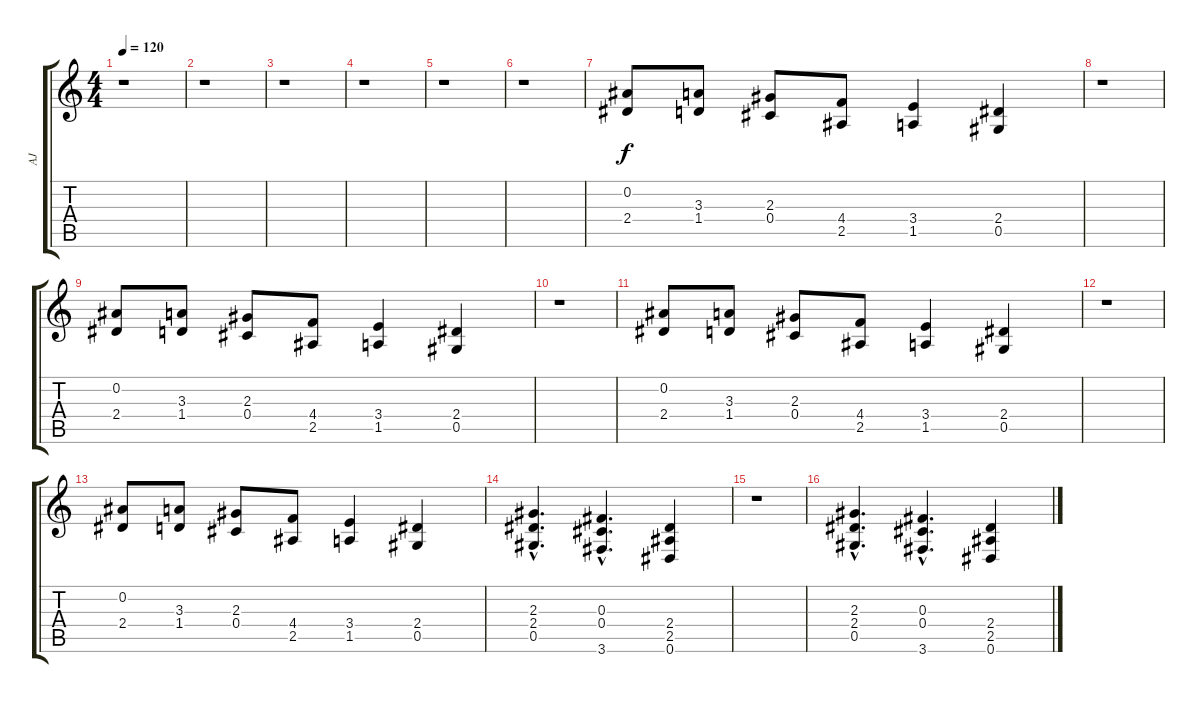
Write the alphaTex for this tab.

\track ("AJ" "AJ") {instrument distortionguitar}
\staff {score tabs}
\tuning (Eb4 Bb3 Gb3 Db3 Ab2 Eb2) {hide}
\ts (4 4)
\tempo 120
\clef g2
\ks c
r.1{dy f} |
r.1 |
r.1 |
r.1 |
r.1 |
r.1 |
(0.2 2.4).8 (3.3 1.4).8 (2.3 0.4).8 (4.4 2.5).8 (3.4 1.5).4 (2.4 0.5).4 |
r.1 |
(0.2 2.4).8 (3.3 1.4).8 (2.3 0.4).8 (4.4 2.5).8 (3.4 1.5).4 (2.4 0.5).4 |
r.1 |
(0.2 2.4).8 (3.3 1.4).8 (2.3 0.4).8 (4.4 2.5).8 (3.4 1.5).4 (2.4 0.5).4 |
r.1 |
(0.2 2.4).8 (3.3 1.4).8 (2.3 0.4).8 (4.4 2.5).8 (3.4 1.5).4 (2.4 0.5).4 |
(2.3{hac} 2.4{hac} 0.5{hac}).4{d} (0.3{hac} 0.4{hac} 3.6{hac}).4{d} (2.4 2.5 0.6).4 |
r.1 |
(2.3{hac} 2.4{hac} 0.5{hac}).4{d} (0.3{hac} 0.4{hac} 3.6{hac}).4{d} (2.4 2.5 0.6).4
